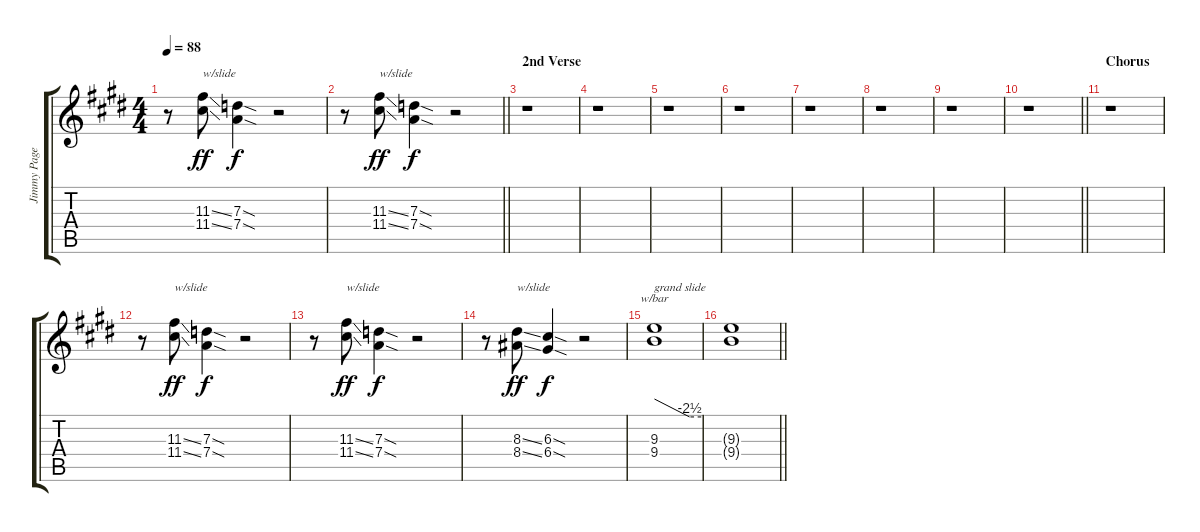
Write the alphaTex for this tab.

\track ("Jimmy Page Guitar 2 (w/dist)" "Jimmy Page") {instrument distortionguitar}
\staff {score tabs}
\tuning (E4 B3 G3 D3 A2 E2) {hide}
\ts (4 4)
\tempo 88
\clef g2
\ks e
r.8{dy f} (11.3{ss} 11.4{ss}).8{txt "w/slide" dy ff volume 4} (7.3{sod} 7.4{sod}).4{dy f volume 8} r.2{volume 0} |
\barLineRight lightlight
r.8 (11.3{ss} 11.4{ss}).8{txt "w/slide" dy ff volume 4} (7.3{sod} 7.4{sod}).4{dy f volume 8} r.2{volume 0} |
\section ("" "2nd Verse")
r.1 |
r.1 |
r.1 |
r.1 |
r.1 |
r.1 |
r.1 |
\barLineRight lightlight
r.1 |
\section ("" "Chorus")
r.1 |
r.8 (11.3{ss} 11.4{ss}).8{txt "w/slide" dy ff volume 4} (7.3{sod} 7.4{sod}).4{dy f volume 8} r.2{volume 0} |
r.8 (11.3{ss} 11.4{ss}).8{txt "w/slide" dy ff volume 4} (7.3{sod} 7.4{sod}).4{dy f volume 8} r.2{volume 0} |
r.8 (8.3{ss} 8.4{ss}).8{txt "w/slide" dy ff volume 4} (6.3{sod} 6.4{sod}).4{dy f volume 8} r.2{volume 0} |
(9.3 9.4).1{tbe (custom default 0 0 45 -10 60 -10) txt "grand slide" volume 4} |
\barLineRight lightlight
(9.3{t} 9.4{t}).1{volume 8}
